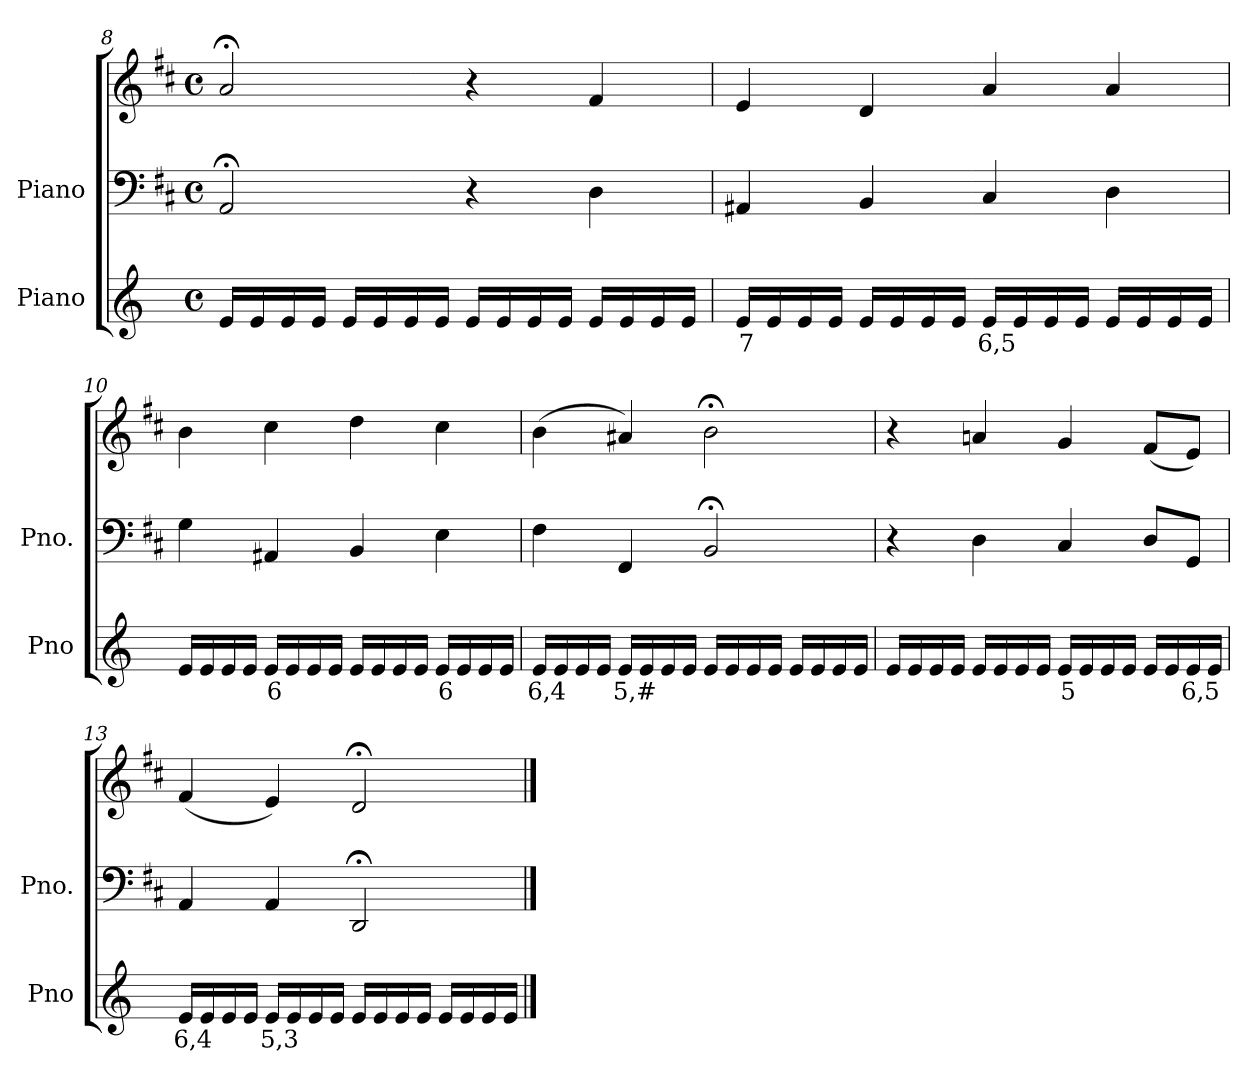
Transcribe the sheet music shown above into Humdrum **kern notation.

**kern	**text	**kern	**kern
*part2	*part2	*part1	*part1
*staff3	*staff3	*staff2	*staff1
*I"Piano	*	*I"Piano	*
*I'Pno	*	*I'Pno.	*
*clefG2	*	*clefF4	*clefG2
*k[]	*	*k[f#c#]	*k[f#c#]
*M4/4	*	*M4/4	*M4/4
*met(c)	*	*met(c)	*met(c)
=8	=8	=8	=8
16e/LL	.	2AA;</	2a;</
16e/	.	.	.
16e/	.	.	.
16e/JJ	.	.	.
16e/LL	.	.	.
16e/	.	.	.
16e/	.	.	.
16e/JJ	.	.	.
16e/LL	.	4r	4r
16e/	.	.	.
16e/	.	.	.
16e/JJ	.	.	.
16e/LL	.	4D\	4f#/
16e/	.	.	.
16e/	.	.	.
16e/JJ	.	.	.
=9	=9	=9	=9
!	!LO:LY:b	!	!
16e/LL	7	4AA#X/	4e/
16e/	.	.	.
16e/	.	.	.
16e/JJ	.	.	.
16e/LL	.	4BB/	4d/
16e/	.	.	.
16e/	.	.	.
16e/JJ	.	.	.
!	!LO:LY:b	!	!
16e/LL	6,5	4C#/	4a/
16e/	.	.	.
16e/	.	.	.
16e/JJ	.	.	.
16e/LL	.	4D\	4a/
16e/	.	.	.
16e/	.	.	.
16e/JJ	.	.	.
=10	=10	=10	=10
16e/LL	.	4G\	4b\
16e/	.	.	.
16e/	.	.	.
16e/JJ	.	.	.
!	!LO:LY:b	!	!
16e/LL	6	4AA#X/	4cc#\
16e/	.	.	.
16e/	.	.	.
16e/JJ	.	.	.
16e/LL	.	4BB/	4dd\
16e/	.	.	.
16e/	.	.	.
16e/JJ	.	.	.
!	!LO:LY:b	!	!
16e/LL	6	4E\	4cc#\
16e/	.	.	.
16e/	.	.	.
16e/JJ	.	.	.
=11	=11	=11	=11
!	!LO:LY:b	!	!
16e/LL	6,4	4F#\	(>4b\
16e/	.	.	.
16e/	.	.	.
16e/JJ	.	.	.
!	!LO:LY:b	!	!
16e/LL	5,#	4FF#/	4a#X/)
16e/	.	.	.
16e/	.	.	.
16e/JJ	.	.	.
16e/LL	.	2BB;</	2b;<\
16e/	.	.	.
16e/	.	.	.
16e/JJ	.	.	.
16e/LL	.	.	.
16e/	.	.	.
16e/	.	.	.
16e/JJ	.	.	.
=12	=12	=12	=12
16e/LL	.	4r	4r
16e/	.	.	.
16e/	.	.	.
16e/JJ	.	.	.
16e/LL	.	4D\	4an/
16e/	.	.	.
16e/	.	.	.
16e/JJ	.	.	.
!	!LO:LY:b	!	!
16e/LL	5	4C#/	4g/
16e/	.	.	.
16e/	.	.	.
16e/JJ	.	.	.
16e/LL	.	8D/L	(<8f#/L
16e/	.	.	.
!	!LO:LY:b	!	!
16e/	6,5	8GG/J	8e/J)
16e/JJ	.	.	.
=13	=13	=13	=13
!	!LO:LY:b	!	!
16e/LL	6,4	4AA/	(<4f#/
16e/	.	.	.
16e/	.	.	.
16e/JJ	.	.	.
!	!LO:LY:b	!	!
16e/LL	5,3	4AA/	4e/)
16e/	.	.	.
16e/	.	.	.
16e/JJ	.	.	.
16e/LL	.	2DD;</	2d;</
16e/	.	.	.
16e/	.	.	.
16e/JJ	.	.	.
16e/LL	.	.	.
16e/	.	.	.
16e/	.	.	.
16e/JJ	.	.	.
==	==	==	==
*-	*-	*-	*-
